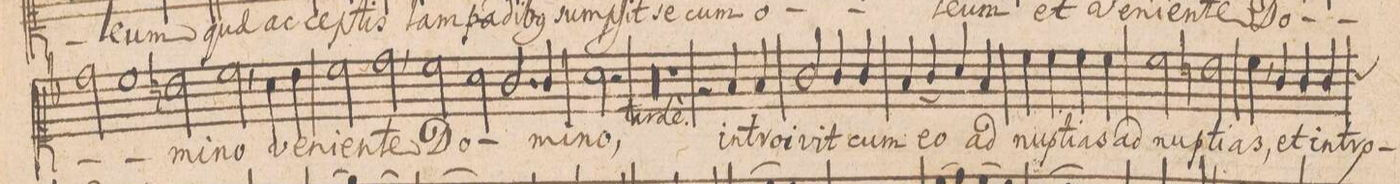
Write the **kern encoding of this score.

**kern	**text
*I"CANTVS.	*
*clefC1	*
*k[b-]	*
*met(C|)	*
2dd\	.
1cc\	.
=41-	=41-
2bn\	-mi-
2cc,\	-no
4a\	ve-
4b-y\	-ni-
=42-	=42-
2cc\	-en-
2dd,\	-te
2cc\	Do-
2a\	.
=43-	=43-
2.g/	.
4g/	-mi-
2a\	-no,
2r	.
=44-	=44-
00r	.
=45-	=45-
=46-	=46-
1r	.
2re	.
4f/	in-
4f/	-tro-
=47-	=47-
2g/	-i-
4g/	-vit
4g/	cum
(<4f/	e-
4g/)	.
4a/	-o
4f/	ad
=48-	=48-
4cc\	nu-
4cc\	-pti-
4cc\	-as
4cc\	ad
2cc\	nu-
2bn\	-pti-
=49-	=49-
4cc,\	-as,
4g/	et
4g/	in-
*custos:a	*
4g/	-tro-
*-	*-
